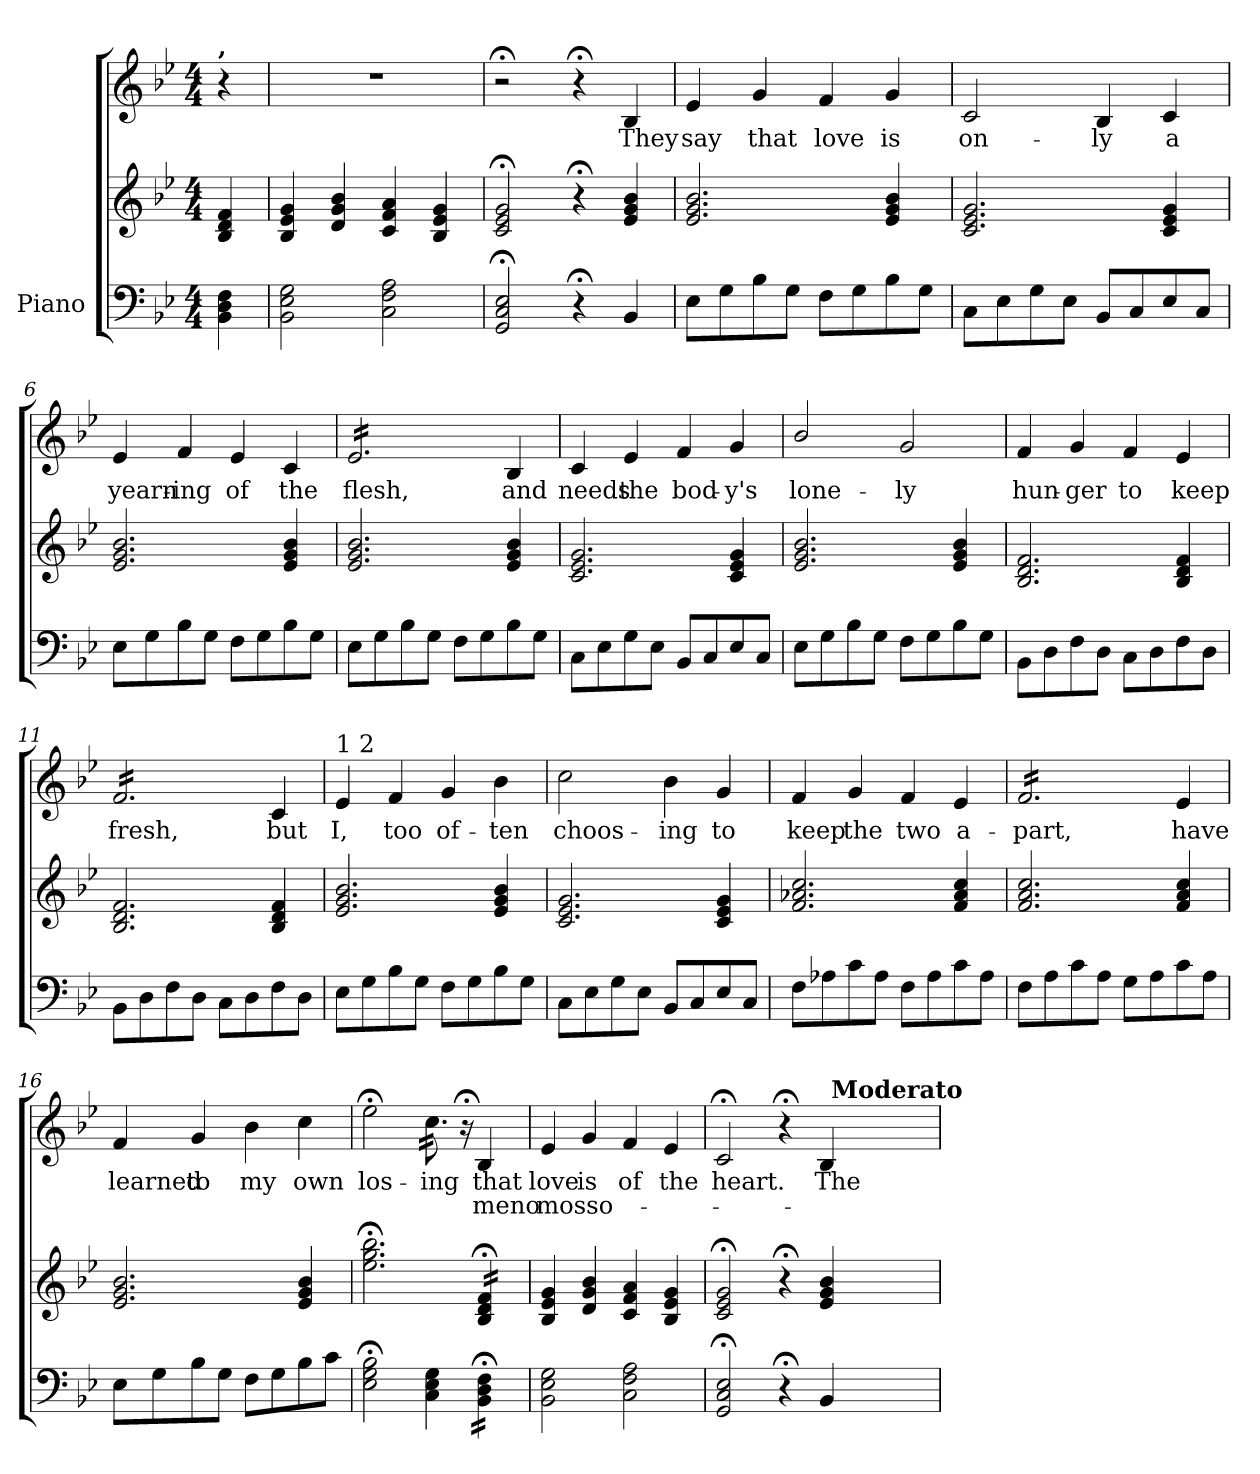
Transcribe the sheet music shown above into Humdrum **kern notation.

**kern	**kern	**kern	**text	**text
*part2	*part2	*part1	*part1	*part1
*staff3	*staff2	*staff1	*staff1	*staff1
*I"Piano	*	*	*	*
*clefF4	*clefG2	*clefG2	*	*
*k[b-e-]	*k[b-e-]	*k[b-e-]	*	*
*B-:	*B-:	*B-:	*	*
*M4/4	*M4/4	*M4/4	*	*
*MM112	*MM112	*MM112	*	*
=1	=1	=1	=1	=1
!	!	!LO:TX:a:B:t=,	!	!
4BB-\ 4D\ 4F\	4B-/ 4d/ 4f/	4r	.	.
=2	=2	=2	=2	=2
2BB-\ 2E-\ 2G\	4B-/ 4e-/ 4g/	1r	.	.
.	4d/ 4g/ 4b-/	.	.	.
2C\ 2F\ 2A\	4c/ 4f/ 4a/	.	.	.
.	4B-/ 4e-/ 4g/	.	.	.
=3	=3	=3	=3	=3
2GG/; 2C/; 2E-/;	2c/; 2e-/; 2g/;	2r;<	.	.
4r;<	4r;<	4r;<	.	.
!	!	!	!LO:LY:b	!
4BB-/	4e-/ 4g/ 4b-/	4B-/	They	.
=4	=4	=4	=4	=4
!	!	!	!LO:LY:b	!
8E-\L	2.e-/ 2.g/ 2.b-/	4e-/	say	.
8G\	.	.	.	.
!	!	!	!LO:LY:b	!
8B-\	.	4g/	that	.
8G\J	.	.	.	.
!	!	!	!LO:LY:b	!
8F\L	.	4f/	love	.
8G\	.	.	.	.
!	!	!	!LO:LY:b	!
8B-\	4e-/ 4g/ 4b-/	4g/	is	.
8G\J	.	.	.	.
=5	=5	=5	=5	=5
!	!	!	!LO:LY:b	!
8C\L	2.c/ 2.e-/ 2.g/	2c/	on-	.
8E-\	.	.	.	.
8G\	.	.	.	.
8E-\J	.	.	.	.
!	!	!	!LO:LY:b	!
8BB-/L	.	4B-/	-ly	.
8C/	.	.	.	.
!	!	!	!LO:LY:b	!
8E-/	4c/ 4e-/ 4g/	4c/	a	.
8C/J	.	.	.	.
=6	=6	=6	=6	=6
!	!	!	!LO:LY:b	!
8E-\L	2.e-/ 2.g/ 2.b-/	4e-/	yearn-	.
8G\	.	.	.	.
!	!	!	!LO:LY:b	!
8B-\	.	4f/	-ing	.
8G\J	.	.	.	.
!	!	!	!LO:LY:b	!
8F\L	.	4e-/	of	.
8G\	.	.	.	.
!	!	!	!LO:LY:b	!
8B-\	4e-/ 4g/ 4b-/	4c/	the	.
8G\J	.	.	.	.
!!LO:LB:g=z
=7	=7	=7	=7	=7
!	!	!	!LO:LY:b	!
*	*	*tremolo	*	*
8E-\L	2.e-/ 2.g/ 2.b-/	16e-/LL	flesh,	.
.	.	16e-/	.	.
8G\	.	16e-/	.	.
.	.	16e-/	.	.
8B-\	.	16e-/	.	.
.	.	16e-/	.	.
8G\J	.	16e-/	.	.
.	.	16e-/	.	.
8F\L	.	16e-/	.	.
.	.	16e-/	.	.
8G\	.	16e-/	.	.
.	.	16e-/JJ	.	.
*	*	*Xtremolo	*	*
!	!	!	!LO:LY:b	!
8B-\	4e-/ 4g/ 4b-/	4B-/	and	.
8G\J	.	.	.	.
=8	=8	=8	=8	=8
!	!	!	!LO:LY:b	!
8C\L	2.c/ 2.e-/ 2.g/	4c/	needs	.
8E-\	.	.	.	.
!	!	!	!LO:LY:b	!
8G\	.	4e-/	the	.
8E-\J	.	.	.	.
!	!	!	!LO:LY:b	!
8BB-/L	.	4f/	bod-	.
8C/	.	.	.	.
!	!	!	!LO:LY:b	!
8E-/	4c/ 4e-/ 4g/	4g/	-y's	.
8C/J	.	.	.	.
=9	=9	=9	=9	=9
!	!	!	!LO:LY:b	!
8E-\L	2.e-/ 2.g/ 2.b-/	2b-/	lone-	.
8G\	.	.	.	.
8B-\	.	.	.	.
8G\J	.	.	.	.
!	!	!	!LO:LY:b	!
8F\L	.	2g/	-ly	.
8G\	.	.	.	.
8B-\	4e-/ 4g/ 4b-/	.	.	.
8G\J	.	.	.	.
=10	=10	=10	=10	=10
!	!	!	!LO:LY:b	!
8BB-\L	2.B-/ 2.d/ 2.f/	4f/	hun-	.
8D\	.	.	.	.
!	!	!	!LO:LY:b	!
8F\	.	4g/	-ger	.
8D\J	.	.	.	.
!	!	!	!LO:LY:b	!
8C\L	.	4f/	to	.
8D\	.	.	.	.
!	!	!	!LO:LY:b	!
8F\	4B-/ 4d/ 4f/	4e-/	keep	.
8D\J	.	.	.	.
=11	=11	=11	=11	=11
!	!	!	!LO:LY:b	!
*	*	*tremolo	*	*
8BB-\L	2.B-/ 2.d/ 2.f/	16f/LL	fresh,	.
.	.	16f/	.	.
8D\	.	16f/	.	.
.	.	16f/	.	.
8F\	.	16f/	.	.
.	.	16f/	.	.
8D\J	.	16f/	.	.
.	.	16f/	.	.
8C\L	.	16f/	.	.
.	.	16f/	.	.
8D\	.	16f/	.	.
.	.	16f/JJ	.	.
*	*	*Xtremolo	*	*
!	!	!	!LO:LY:b	!
8F\	4B-/ 4d/ 4f/	4c/	but	.
8D\J	.	.	.	.
!!LO:LB:g=z
=12	=12	=12	=12	=12
!	!	!LO:TX:a:t=1 2	!	!
!	!	!	!LO:LY:b	!
8E-\L	2.e-/ 2.g/ 2.b-/	4e-/	I,	.
8G\	.	.	.	.
!	!	!	!LO:LY:b	!
8B-\	.	4f/	too	.
8G\J	.	.	.	.
!	!	!	!LO:LY:b	!
8F\L	.	4g/	of-	.
8G\	.	.	.	.
!	!	!	!LO:LY:b	!
8B-\	4e-/ 4g/ 4b-/	4b-\	-ten	.
8G\J	.	.	.	.
=13	=13	=13	=13	=13
!	!	!	!LO:LY:b	!
8C\L	2.c/ 2.e-/ 2.g/	2cc\	choos-	.
8E-\	.	.	.	.
8G\	.	.	.	.
8E-\J	.	.	.	.
!	!	!	!LO:LY:b	!
8BB-/L	.	4b-\	-ing	.
8C/	.	.	.	.
!	!	!	!LO:LY:b	!
8E-/	4c/ 4e-/ 4g/	4g/	to	.
8C/J	.	.	.	.
=14	=14	=14	=14	=14
!	!	!	!LO:LY:b	!
8F\L	2.f/ 2.a-X/ 2.cc/	4f/	keep	.
8A-X\	.	.	.	.
!	!	!	!LO:LY:b	!
8c\	.	4g/	the	.
8A-\J	.	.	.	.
!	!	!	!LO:LY:b	!
8F\L	.	4f/	two	.
8A-\	.	.	.	.
!	!	!	!LO:LY:b	!
8c\	4f/ 4a-/ 4cc/	4e-/	a-	.
8A-\J	.	.	.	.
=15	=15	=15	=15	=15
!	!	!	!LO:LY:b	!
*	*	*tremolo	*	*
8F\L	2.f/ 2.a/ 2.cc/	16f/LL	-part,	.
.	.	16f/	.	.
8A\	.	16f/	.	.
.	.	16f/	.	.
8c\	.	16f/	.	.
.	.	16f/	.	.
8A\J	.	16f/	.	.
.	.	16f/	.	.
8G\L	.	16f/	.	.
.	.	16f/	.	.
8A\	.	16f/	.	.
.	.	16f/JJ	.	.
*	*	*Xtremolo	*	*
!	!	!	!LO:LY:b	!
8c\	4f/ 4a/ 4cc/	4e-/	have	.
8A\J	.	.	.	.
=16	=16	=16	=16	=16
!	!	!	!LO:LY:b	!
8E-\L	2.e-/ 2.g/ 2.b-/	4f/	learned	.
8G\	.	.	.	.
!	!	!	!LO:LY:b	!
8B-\	.	4g/	to	.
8G\J	.	.	.	.
!	!	!	!LO:LY:b	!
8F\L	.	4b-\	my	.
8G\	.	.	.	.
!	!	!	!LO:LY:b	!
8B-\	4e-/ 4g/ 4b-/	4cc\	own	.
8c\J	.	.	.	.
!!LO:PB:g=z
=17	=17	=17	=17	=17
!	!	!LO:TX:b:t=1 7	!	!
!	!	!	!LO:LY:b	!
*	*	*^	*	*
2E-\;< 2G\;< 2B-\;<	2.ee-\;< 2.gg\;< 2.bb-\;<	2ee-;<\	2ryy	los-	.
!	!	!	!	!LO:LY:b	!
*	*	*tremolo	*	*	*
4C\ 4E-\ 4G\	.	32cc\LLL	4ryy	-ing	.
.	.	32cc\	.	.	.
.	.	32cc\	.	.	.
.	.	32cc\	.	.	.
.	.	32cc\	.	.	.
.	.	32cc\JJJ	.	.	.
*	*	*Xtremolo	*	*	*
.	.	16r;a	.	.	.
!	!	!	!	!LO:LY:b	!LO:LY:b
*tremolo	*	*	*	*	*
*	*tremolo	*	*	*	*
16BB-\;< 16D\;< 16F\;<LL	16B-/; 16d/; 16f/;LL	4B-/	16ryy	that	meno
*	*	*MM100	*	*	*
16BB-\;< 16D\;< 16F\;<	16B-/; 16d/; 16f/;	.	8.ryy	.	.
16BB-\;< 16D\;< 16F\;<	16B-/; 16d/; 16f/;	.	.	.	.
16BB-\;< 16D\;< 16F\;<JJ	16B-/; 16d/; 16f/;JJ	.	.	.	.
*	*Xtremolo	*	*	*	*
*Xtremolo	*	*	*	*	*
=18	=18	=18	=18	=18	=18
!	!	!	!	!LO:LY:b	!LO:LY:b
*	*	*v	*v	*	*
2BB-\ 2E-\ 2G\	4B-/ 4e-/ 4g/	4e-/	love	mosso-
!	!	!	!LO:LY:b	!
.	4d/ 4g/ 4b-/	4g/	is	.
!	!	!	!LO:LY:b	!
2C\ 2F\ 2A\	4c/ 4f/ 4a/	4f/	of	.
!	!	!	!LO:LY:b	!
.	4B-/ 4e-/ 4g/	4e-/	the	.
=19	=19	=19	=19	=19
!	!	!	!LO:LY:b	!
*	*	*^	*	*
2GG/; 2C/; 2E-/;	2c/; 2e-/; 2g/;	2c;/	2ryy	heart.	.
4r;<	4r;<	4r;<	4ryy	.	.
!	!	!	!	!LO:LY:b	!
4BB-/	4e-/ 4g/ 4b-/	4B-/	32ryy	The	.
!	!	!	!LO:TX:a:B:t=Moderato	!	!
.	.	.	8..ryy	.	.
*	*	*v	*v	*	*
=	=	=	=	=
*-	*-	*-	*-	*-
